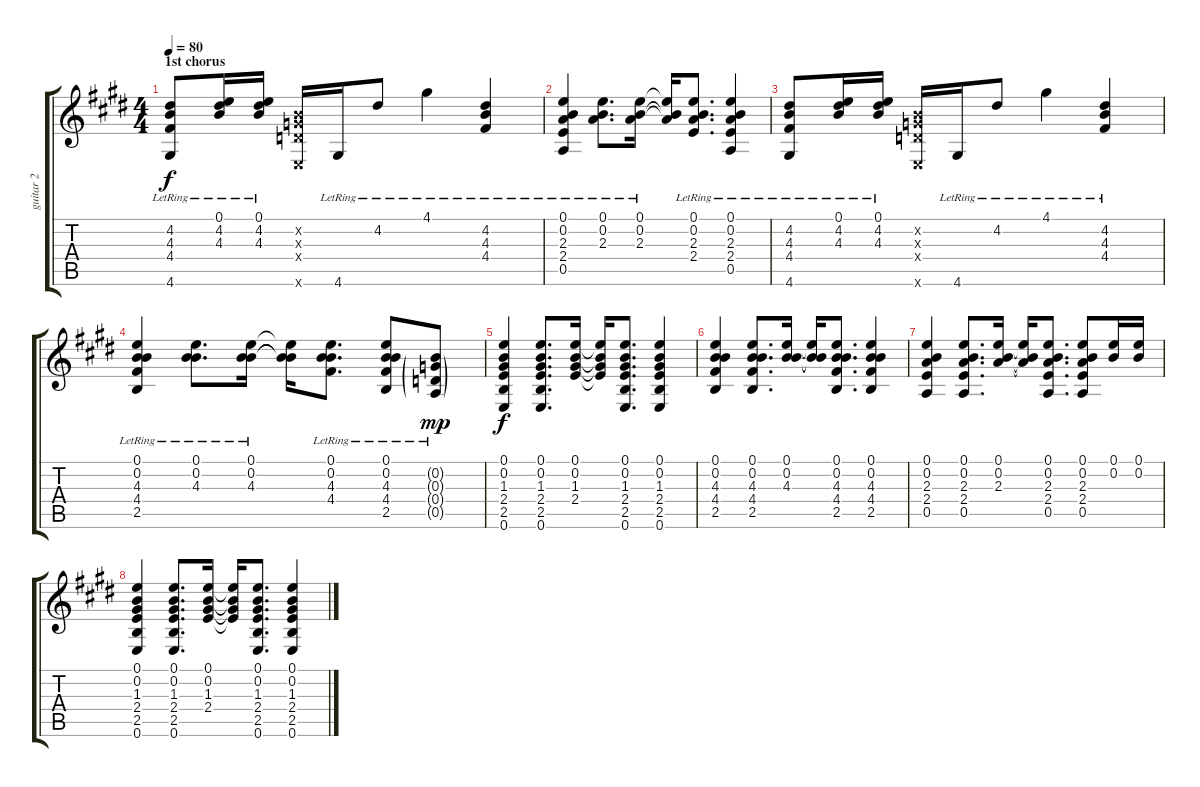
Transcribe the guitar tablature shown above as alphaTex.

\track ("guitar 2" "guitar 2") {instrument acousticguitarsteel}
\staff {score tabs}
\tuning (E4 B3 G3 D3 A2 E2) {hide}
\ts (4 4)
\section ("" "1st chorus")
\tempo 80
\clef g2
\ks e
(4.2{lr} 4.3 4.4 4.6).8{dy f} (0.1 4.2{lr} 4.3).16 (0.1 4.2{lr} 4.3).16 (0.2{x} 0.3{x} 0.4{x} 0.6{x}).16 4.6{lr}.16 4.2{lr}.8 4.1{lr}.4 (4.2{lr} 4.3 4.4).4 |
(0.1 0.2{lr} 2.3 2.4 0.5).4 (0.1 0.2{lr} 2.3).8{d} (0.1 0.2{lr} 2.3).16 (0.1{t} 0.2{t} 2.3{t}).16 (0.1 0.2{lr} 2.3 2.4).8{d} (0.1 0.2{lr} 2.3 2.4 0.5).4 |
(4.2{lr} 4.3 4.4 4.6).8 (0.1 4.2{lr} 4.3).16 (0.1 4.2{lr} 4.3).16 (0.2{x} 0.3{x} 0.4{x} 0.6{x}).16 4.6{lr}.16 4.2{lr}.8 4.1{lr}.4 (4.2{lr} 4.3 4.4).4 |
(0.1{lr} 0.2 4.3 4.4 2.5).4 (0.1{lr} 0.2 4.3).8{d} (0.1{lr} 0.2 4.3).16 (0.1{t} 0.2{t} 4.3{t}).16 (0.1{lr} 0.2 4.3 4.4).8{d} (0.1 0.2{lr} 4.3 4.4 2.5).8 (0.2{g lr} 0.3{g} 0.4{g} 0.5{g}).8{dy mp} |
(0.1 0.2 1.3 2.4 2.5 0.6).4{dy f} (0.1 0.2 1.3 2.4 2.5 0.6).8{d} (0.1 0.2 1.3 2.4).16 (0.1{t} 0.2{t} 1.3{t} 2.4{t}).16 (0.1 0.2 1.3 2.4 2.5 0.6).8{d} (0.1 0.2 1.3 2.4 2.5 0.6).4 |
(0.1 0.2 4.3 4.4 2.5).4 (0.1 0.2 4.3 4.4 2.5).8{d} (0.1 0.2 4.3).16 (0.1{t} 0.2{t} 4.3{t}).16 (0.1 0.2 4.3 4.4 2.5).8{d} (0.1 0.2 4.3 4.4 2.5).4 |
(0.1 0.2 2.3 2.4 0.5).4 (0.1 0.2 2.3 2.4 0.5).8{d} (0.1 0.2 2.3).16 (0.1{t} 0.2{t} 2.3{t}).16 (0.1 0.2 2.3 2.4 0.5).8{d} (0.1 0.2 2.3 2.4 0.5).8 (0.1 0.2).16 (0.1 0.2).16 |
(0.1 0.2 1.3 2.4 2.5 0.6).4 (0.1 0.2 1.3 2.4 2.5 0.6).8{d} (0.1 0.2 1.3 2.4).16 (0.1{t} 0.2{t} 1.3{t} 2.4{t}).16 (0.1 0.2 1.3 2.4 2.5 0.6).8{d} (0.1 0.2 1.3 2.4 2.5 0.6).4
